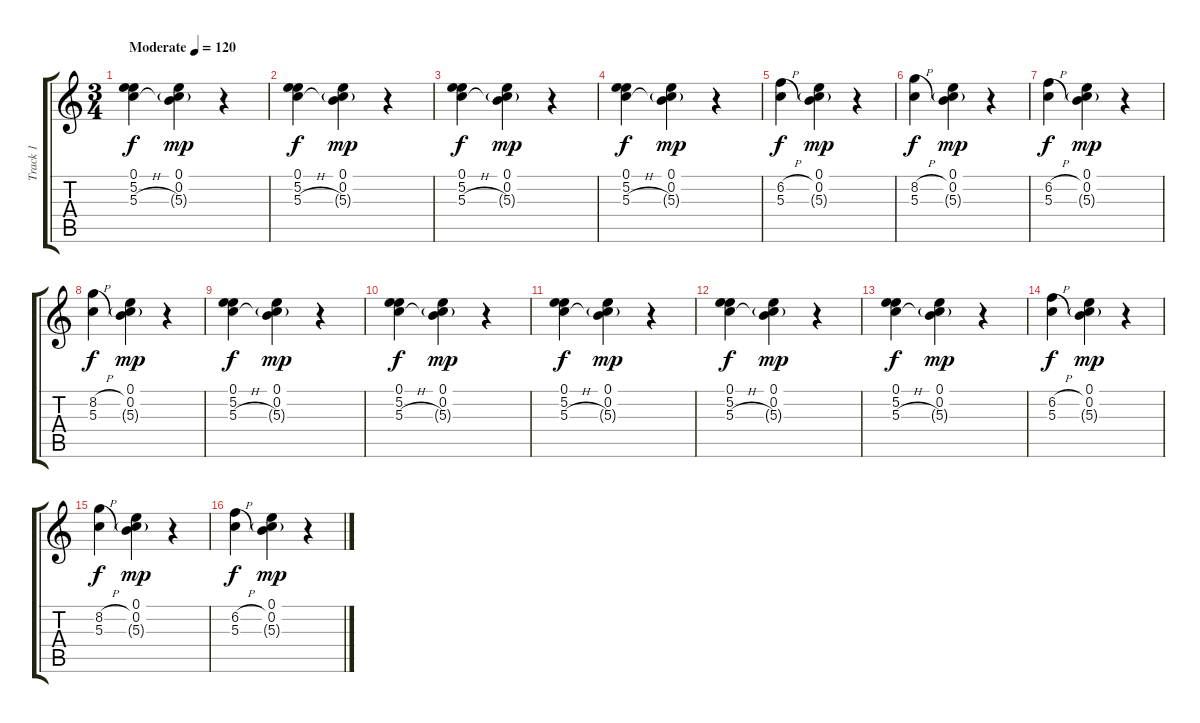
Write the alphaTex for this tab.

\track ("Track 1" "Track 1") {instrument distortionguitar}
\staff {score tabs}
\tuning (E4 B3 G3 D3 A2 E2) {hide}
\ts (3 4)
\tempo (120 "Moderate")
\clef g2
\ks c
(0.1 5.2 5.3{h}).4{dy f instrument distortionguitar} (0.1 0.2 5.3{g}).4{dy mp} r.4 |
(0.1 5.2 5.3{h}).4{dy f} (0.1 0.2 5.3{g}).4{dy mp} r.4 |
(0.1 5.2 5.3{h}).4{dy f} (0.1 0.2 5.3{g}).4{dy mp} r.4 |
(0.1 5.2 5.3{h}).4{dy f} (0.1 0.2 5.3{g}).4{dy mp} r.4 |
(6.2{h} 5.3).4{dy f} (0.1 0.2 5.3{g}).4{dy mp} r.4 |
(8.2{h} 5.3).4{dy f} (0.1 0.2 5.3{g}).4{dy mp} r.4 |
(6.2{h} 5.3).4{dy f} (0.1 0.2 5.3{g}).4{dy mp} r.4 |
(8.2{h} 5.3).4{dy f} (0.1 0.2 5.3{g}).4{dy mp} r.4 |
(0.1 5.2 5.3{h}).4{dy f} (0.1 0.2 5.3{g}).4{dy mp} r.4 |
(0.1 5.2 5.3{h}).4{dy f} (0.1 0.2 5.3{g}).4{dy mp} r.4 |
(0.1 5.2 5.3{h}).4{dy f} (0.1 0.2 5.3{g}).4{dy mp} r.4 |
(0.1 5.2 5.3{h}).4{dy f} (0.1 0.2 5.3{g}).4{dy mp} r.4 |
(0.1 5.2 5.3{h}).4{dy f} (0.1 0.2 5.3{g}).4{dy mp} r.4 |
(6.2{h} 5.3).4{dy f} (0.1 0.2 5.3{g}).4{dy mp} r.4 |
(8.2{h} 5.3).4{dy f} (0.1 0.2 5.3{g}).4{dy mp} r.4 |
(6.2{h} 5.3).4{dy f} (0.1 0.2 5.3{g}).4{dy mp} r.4
